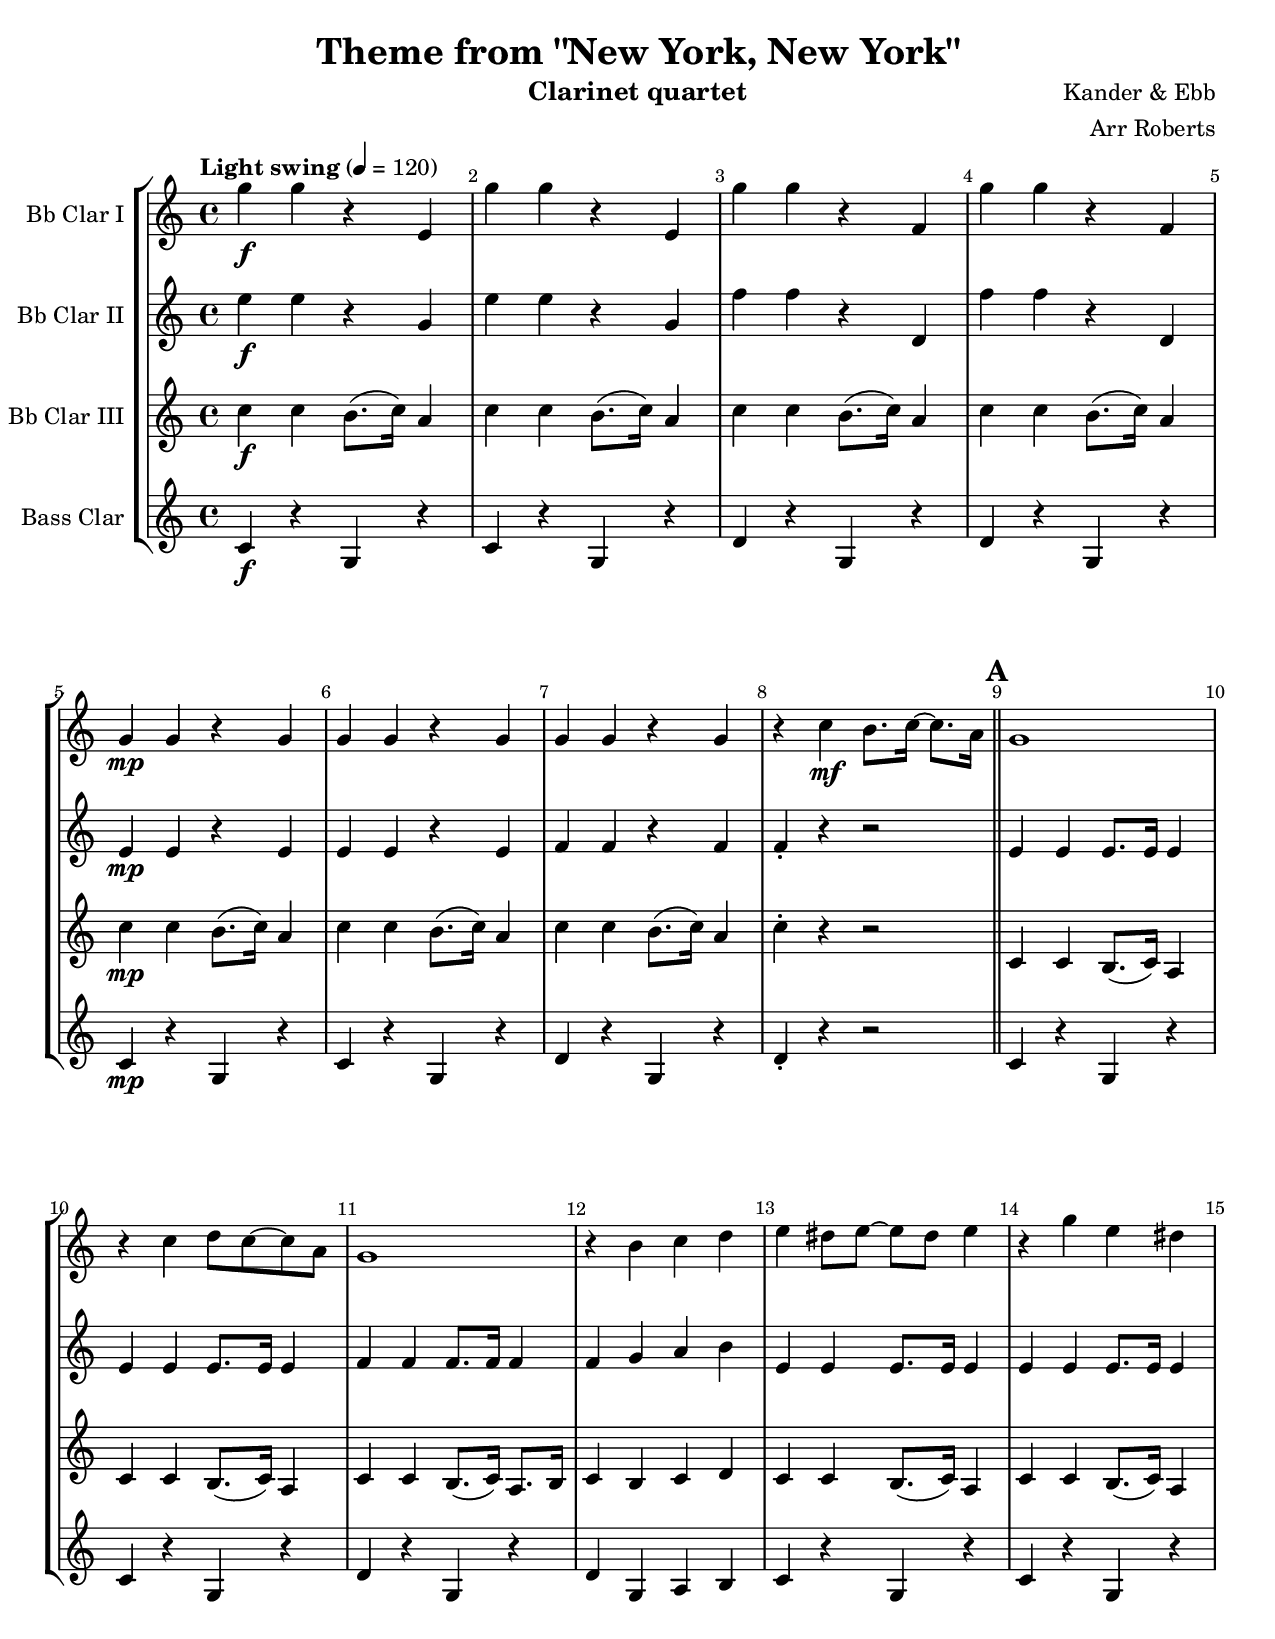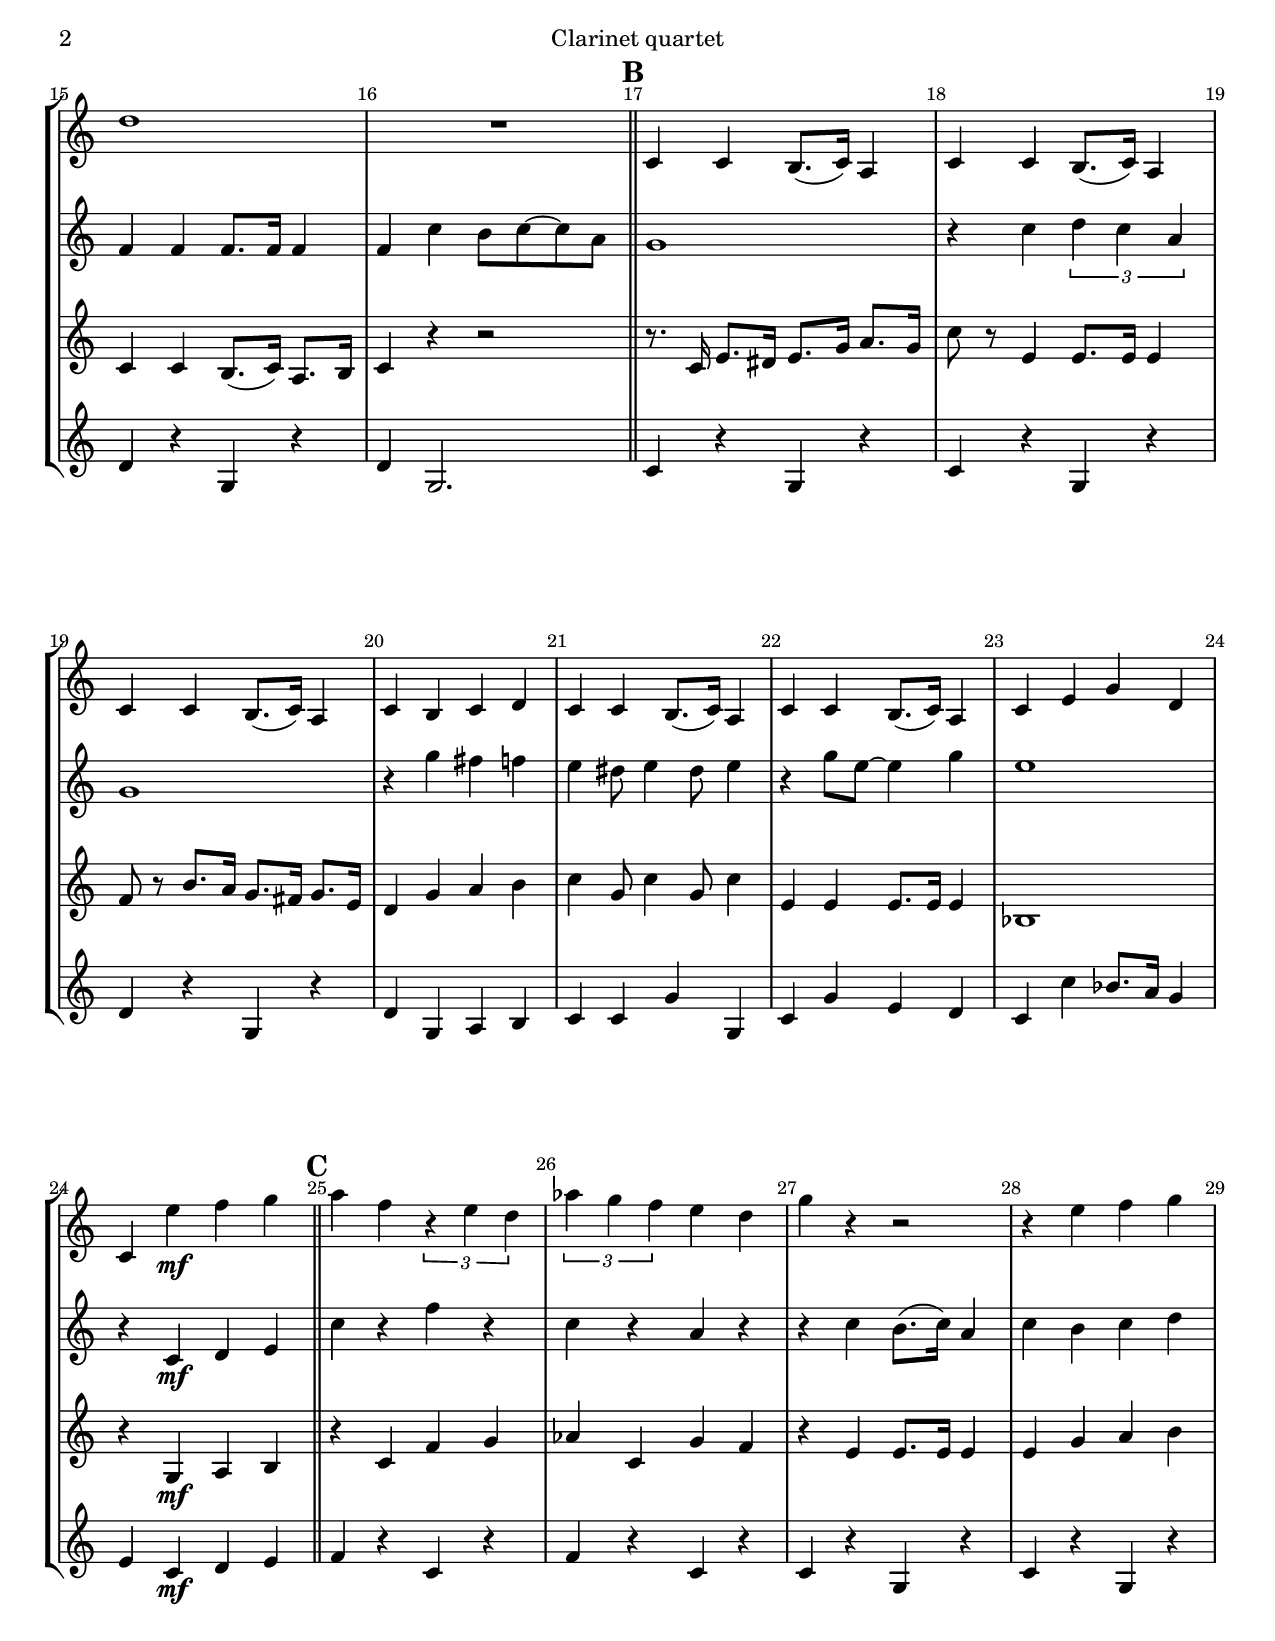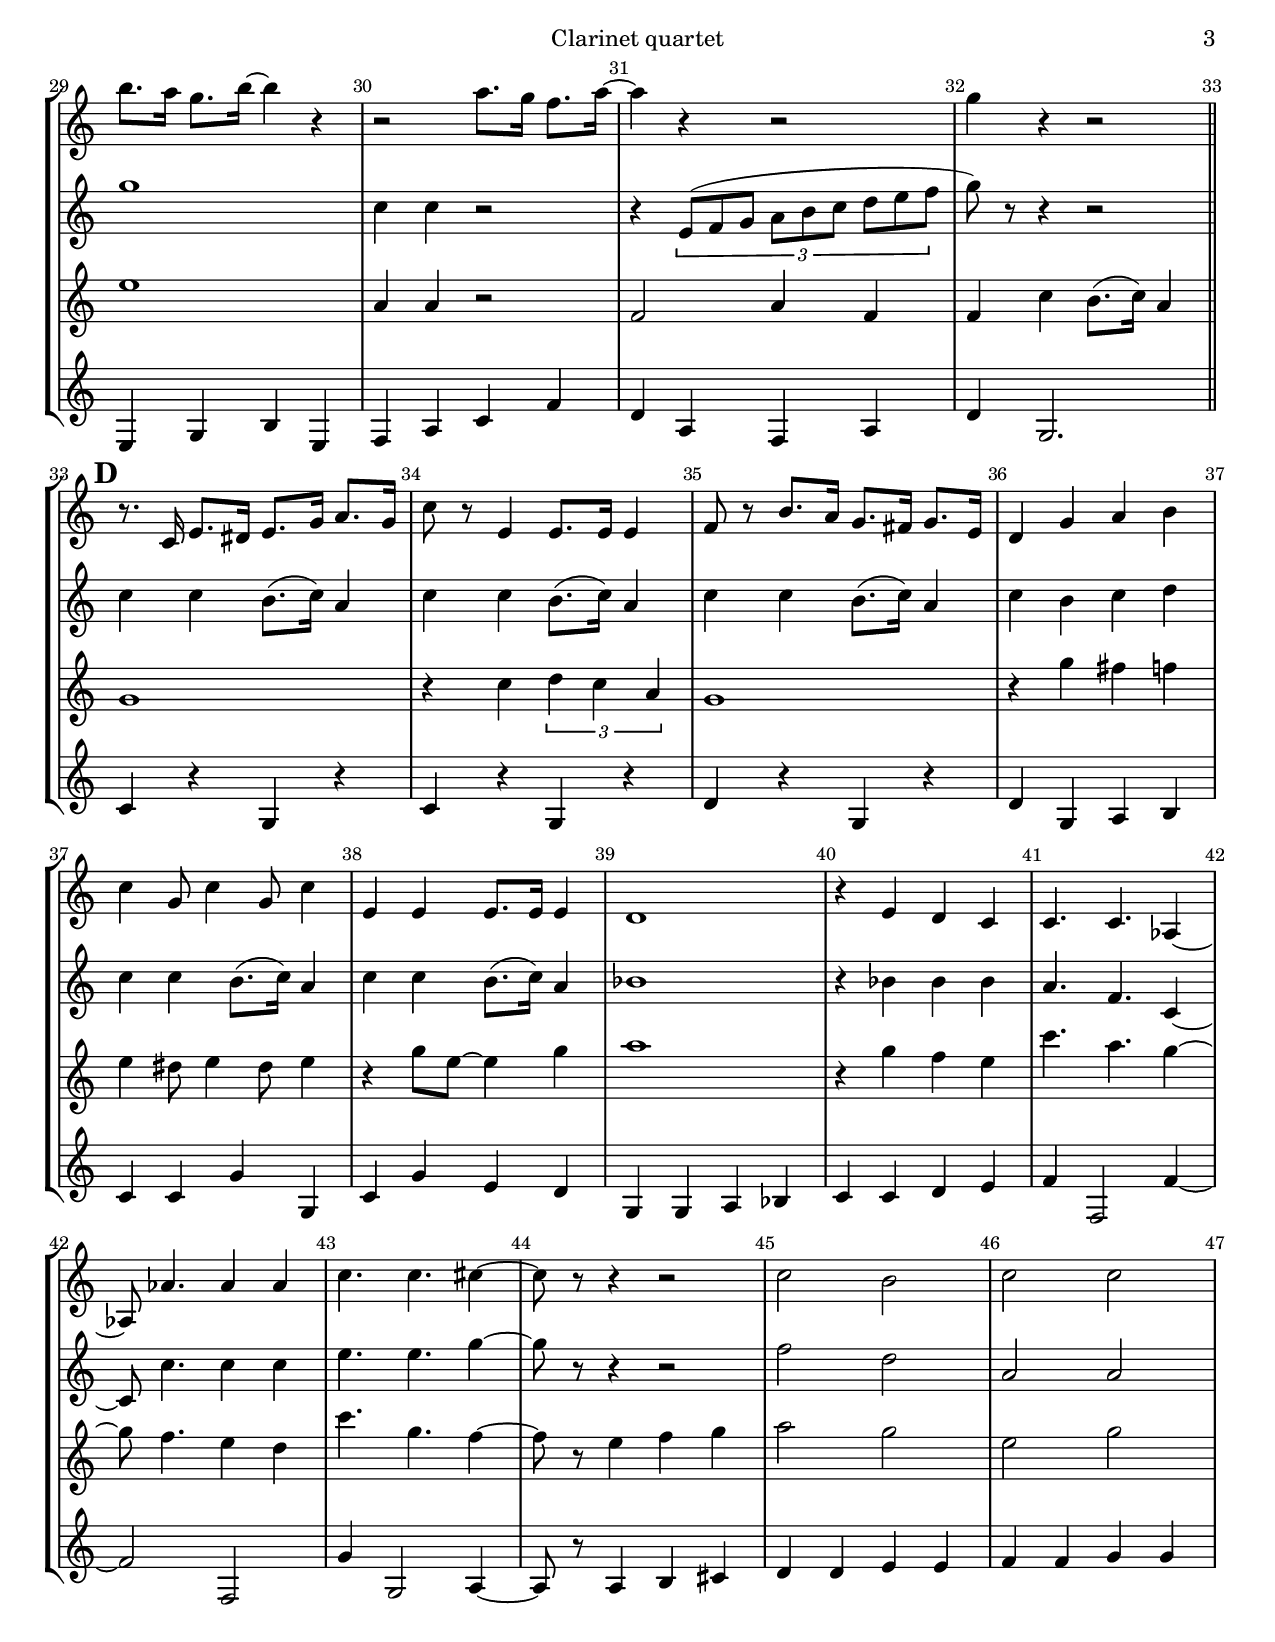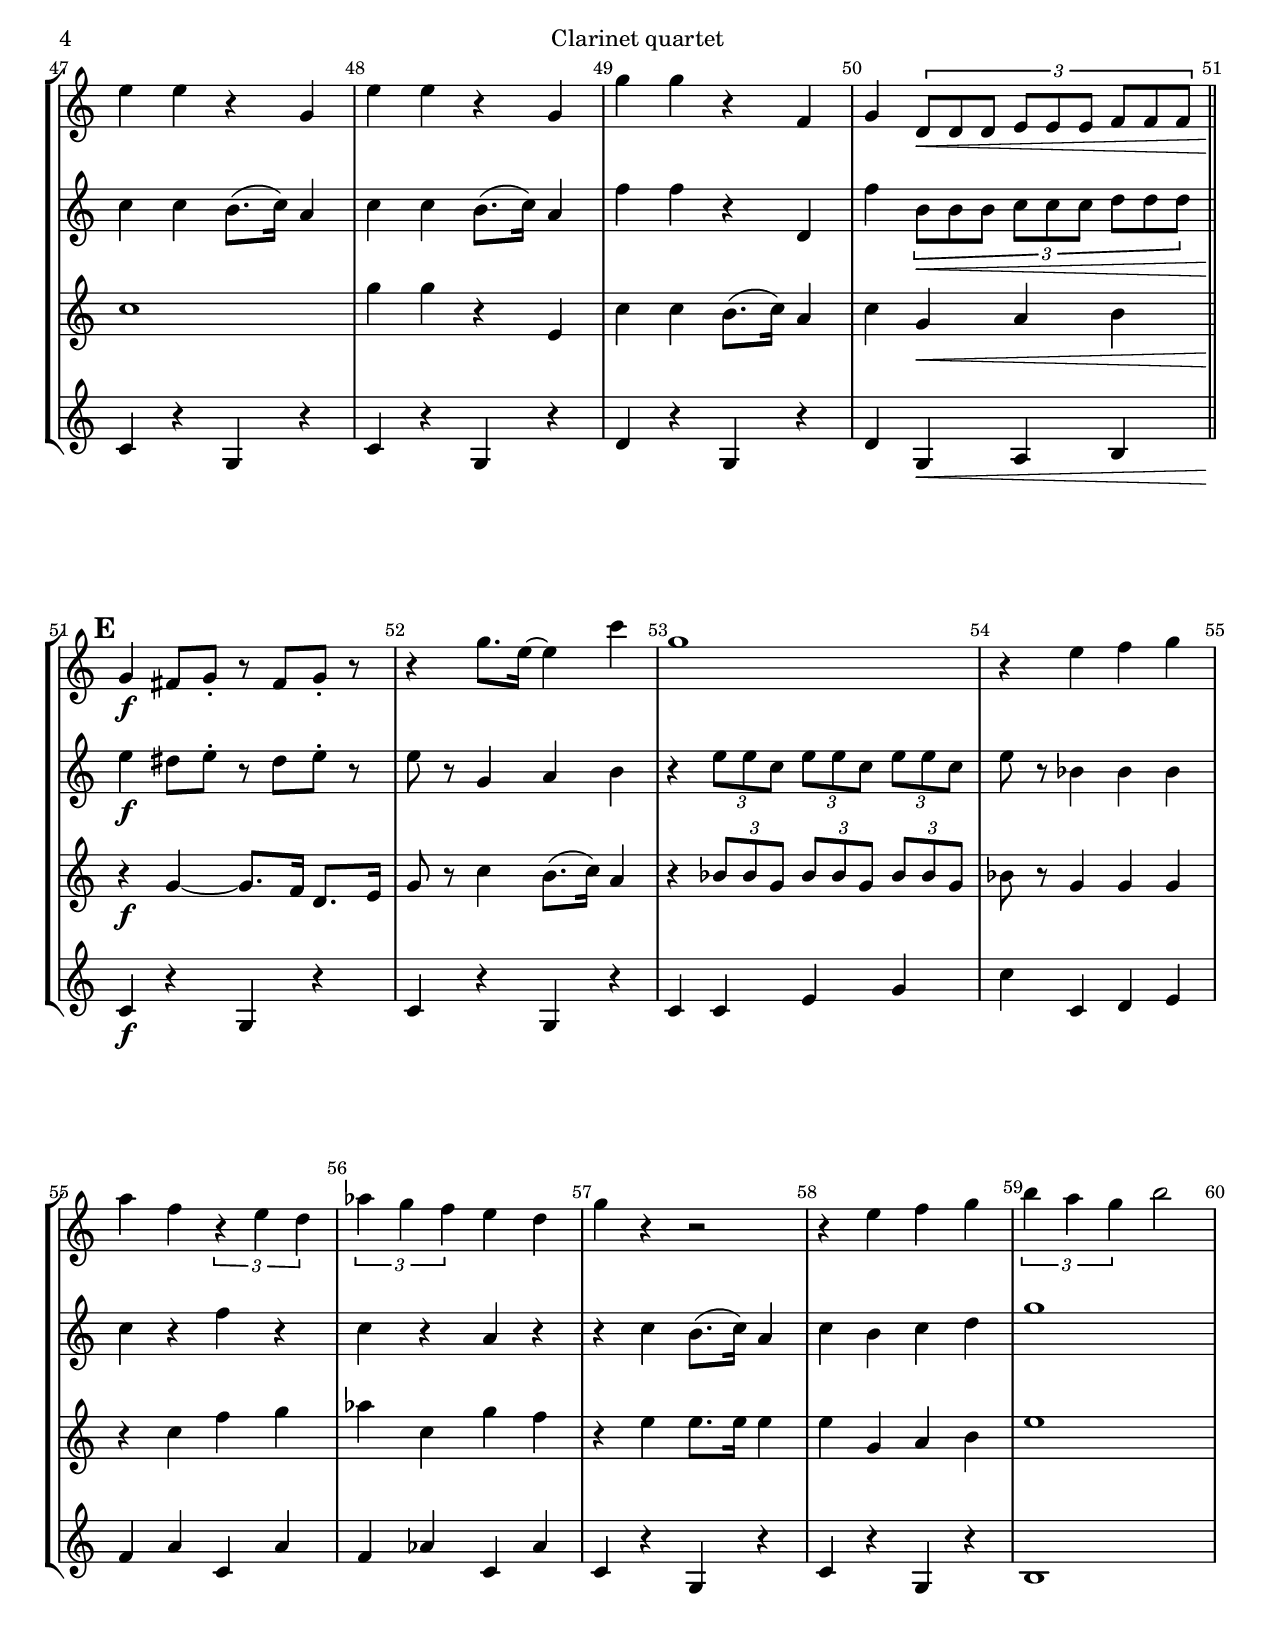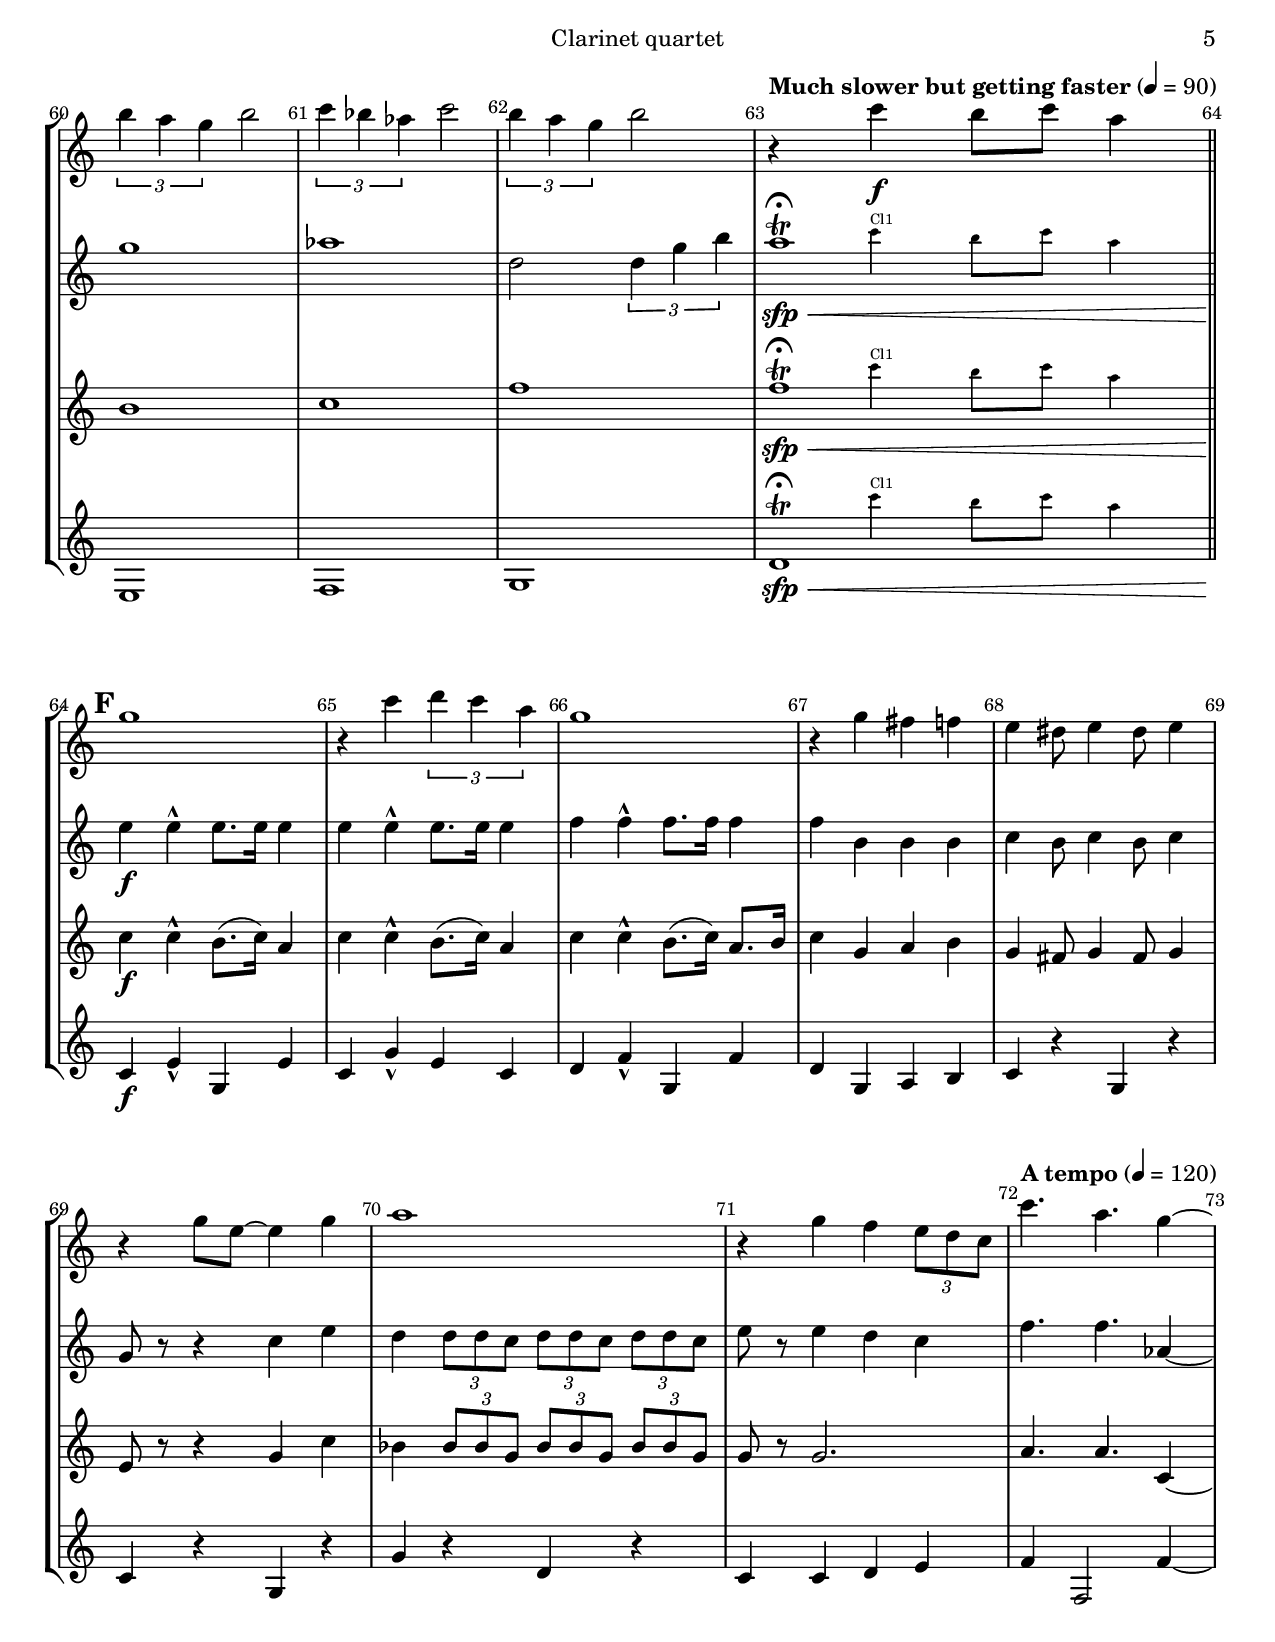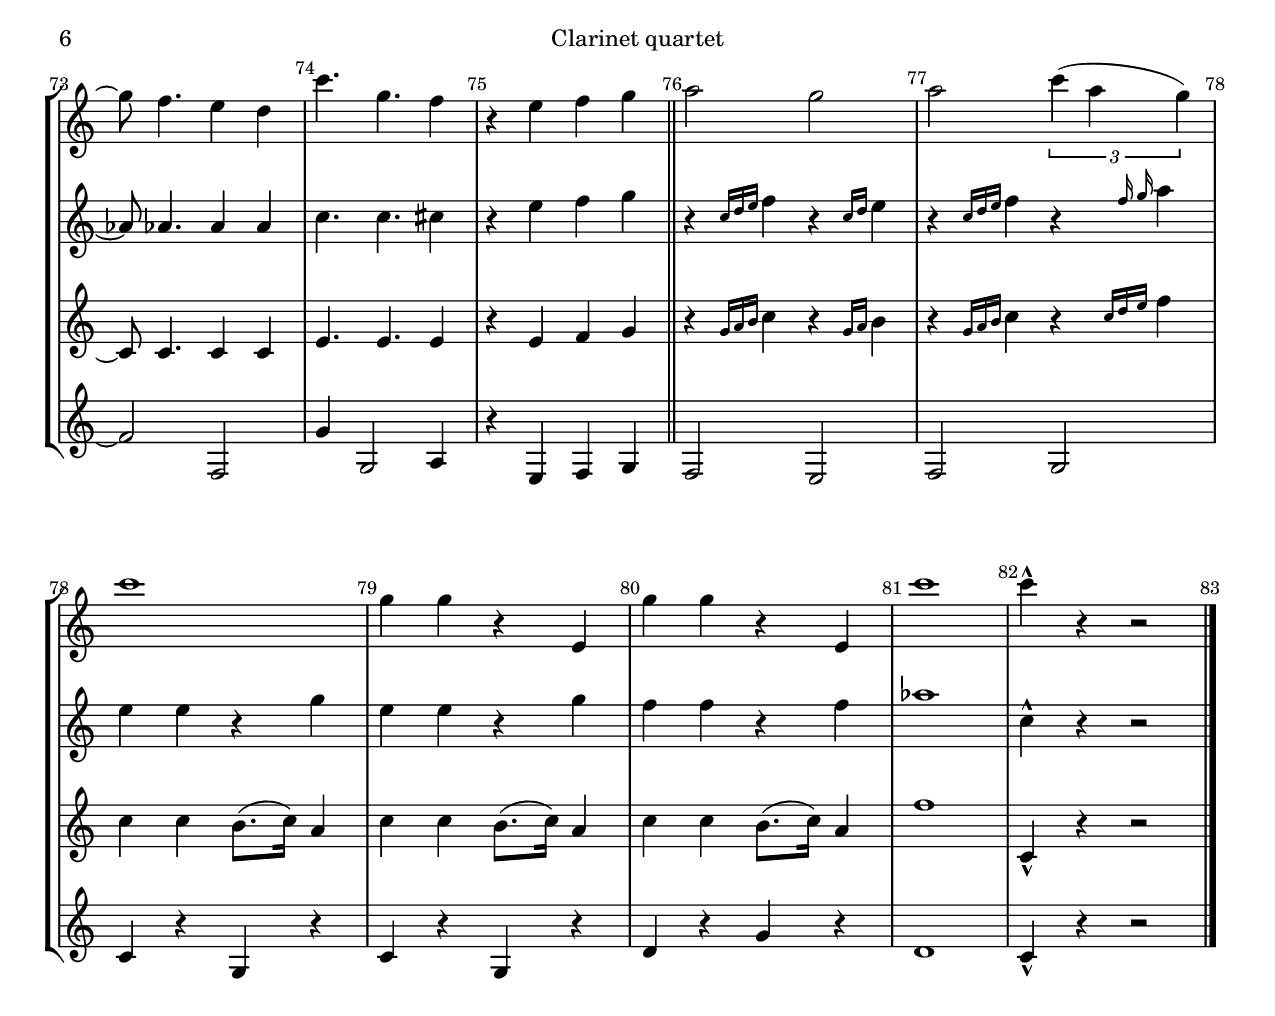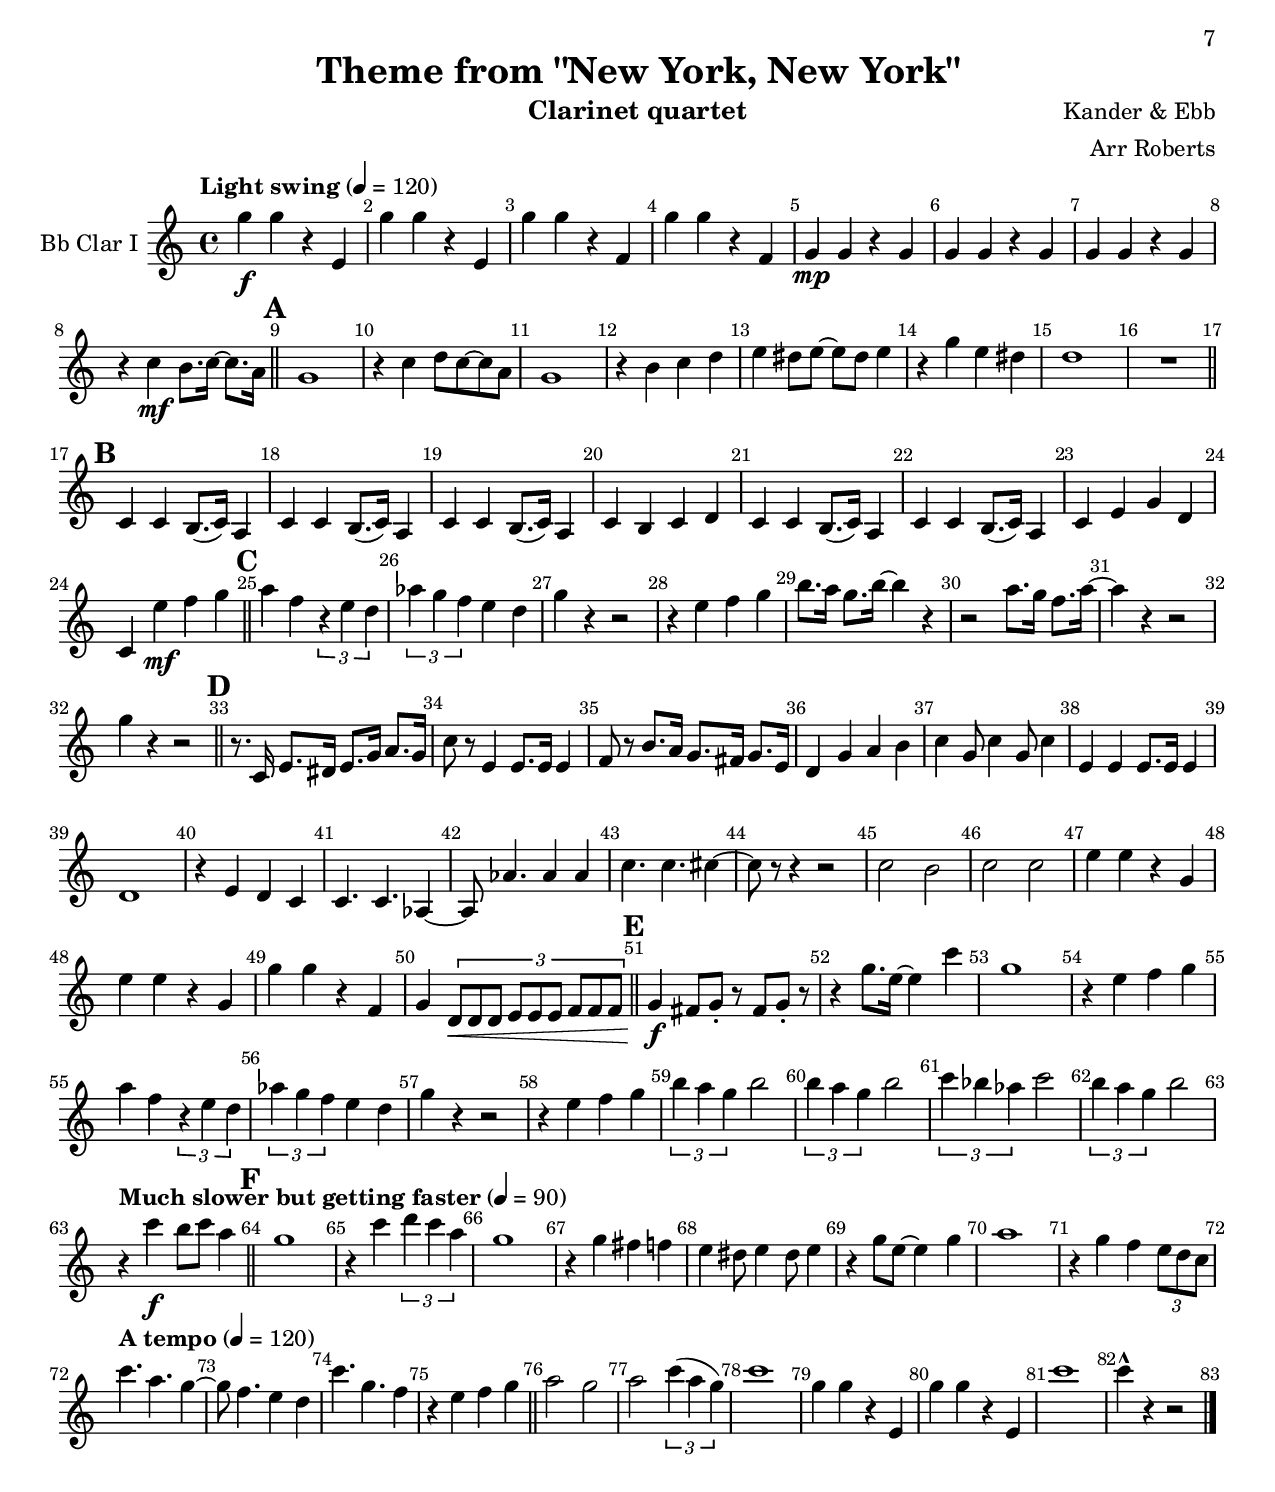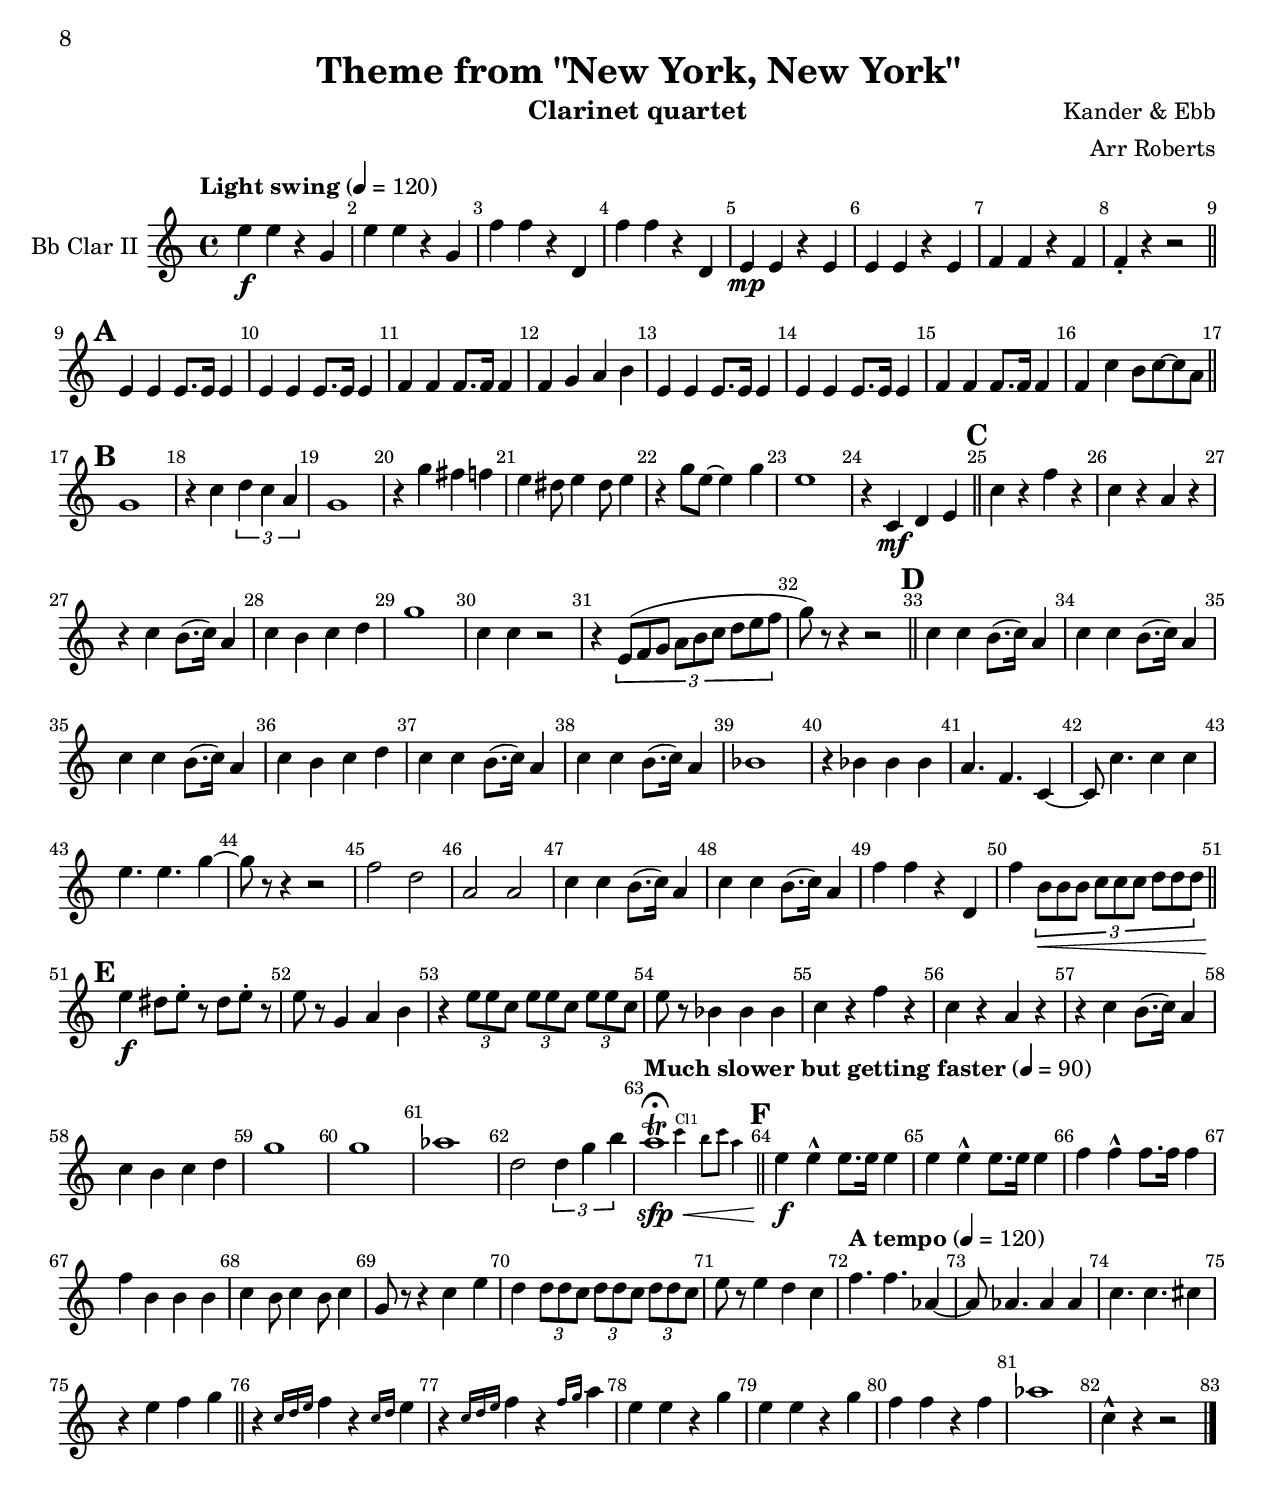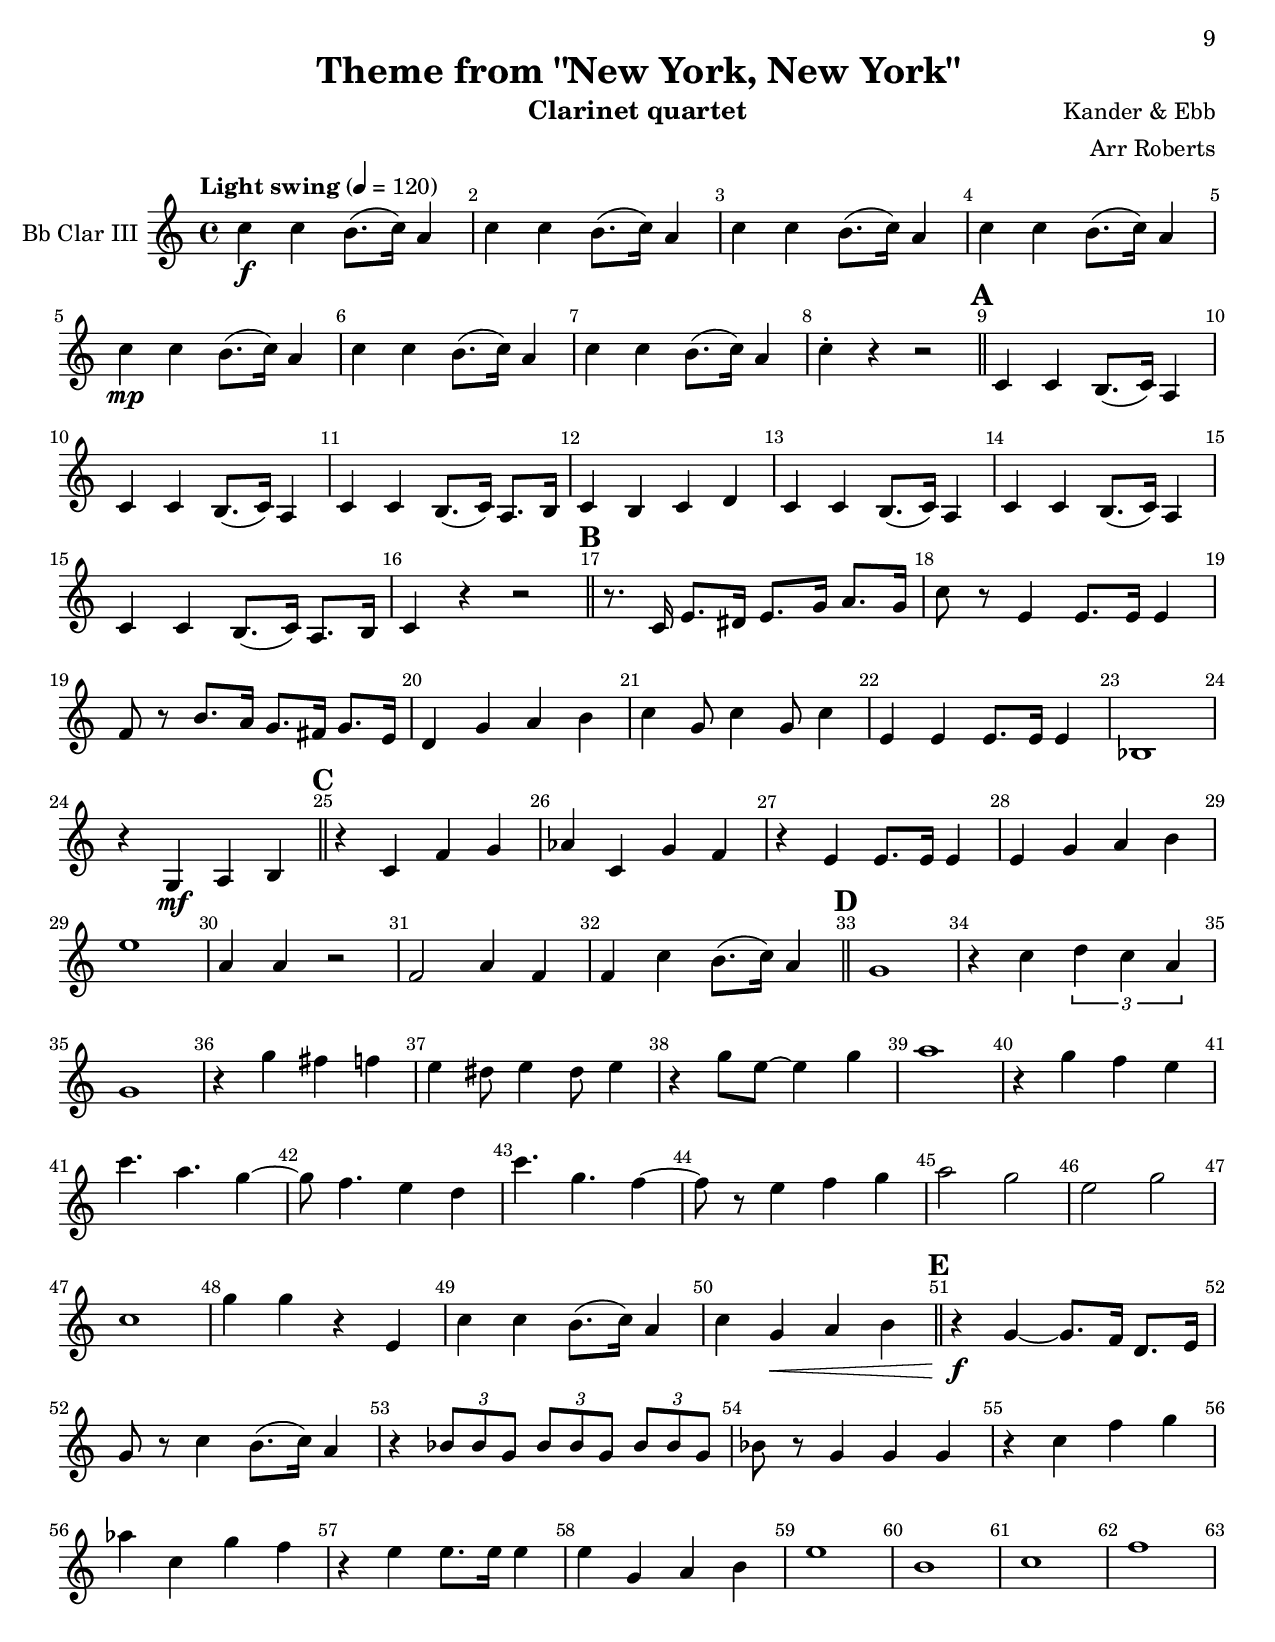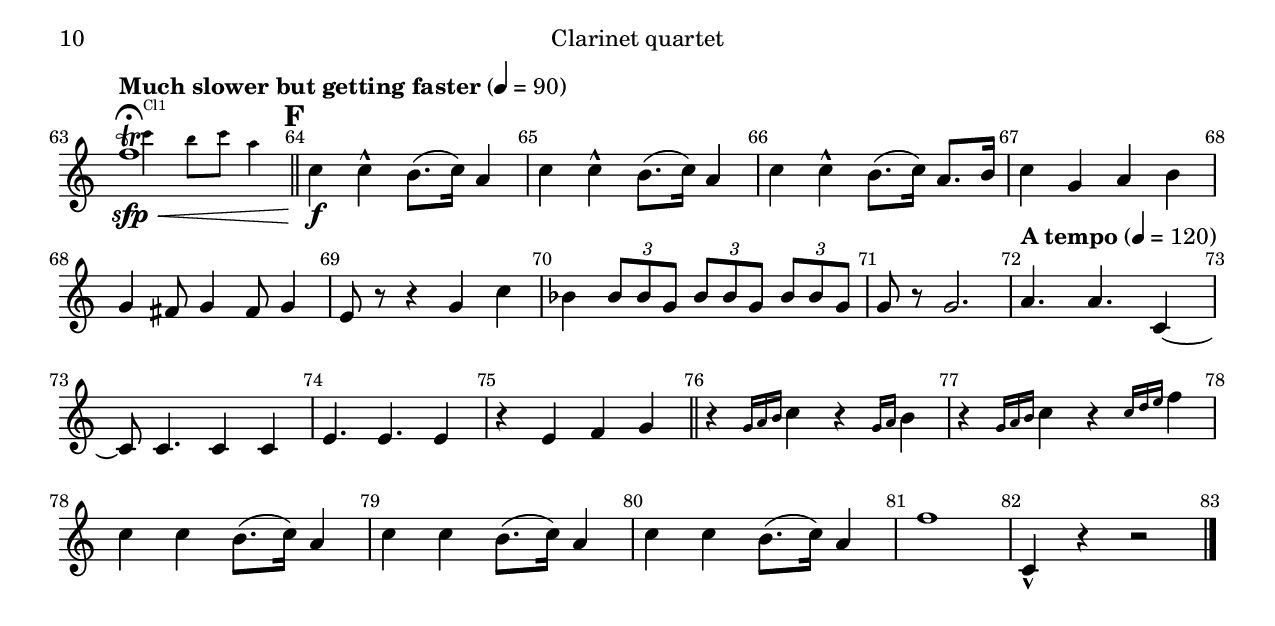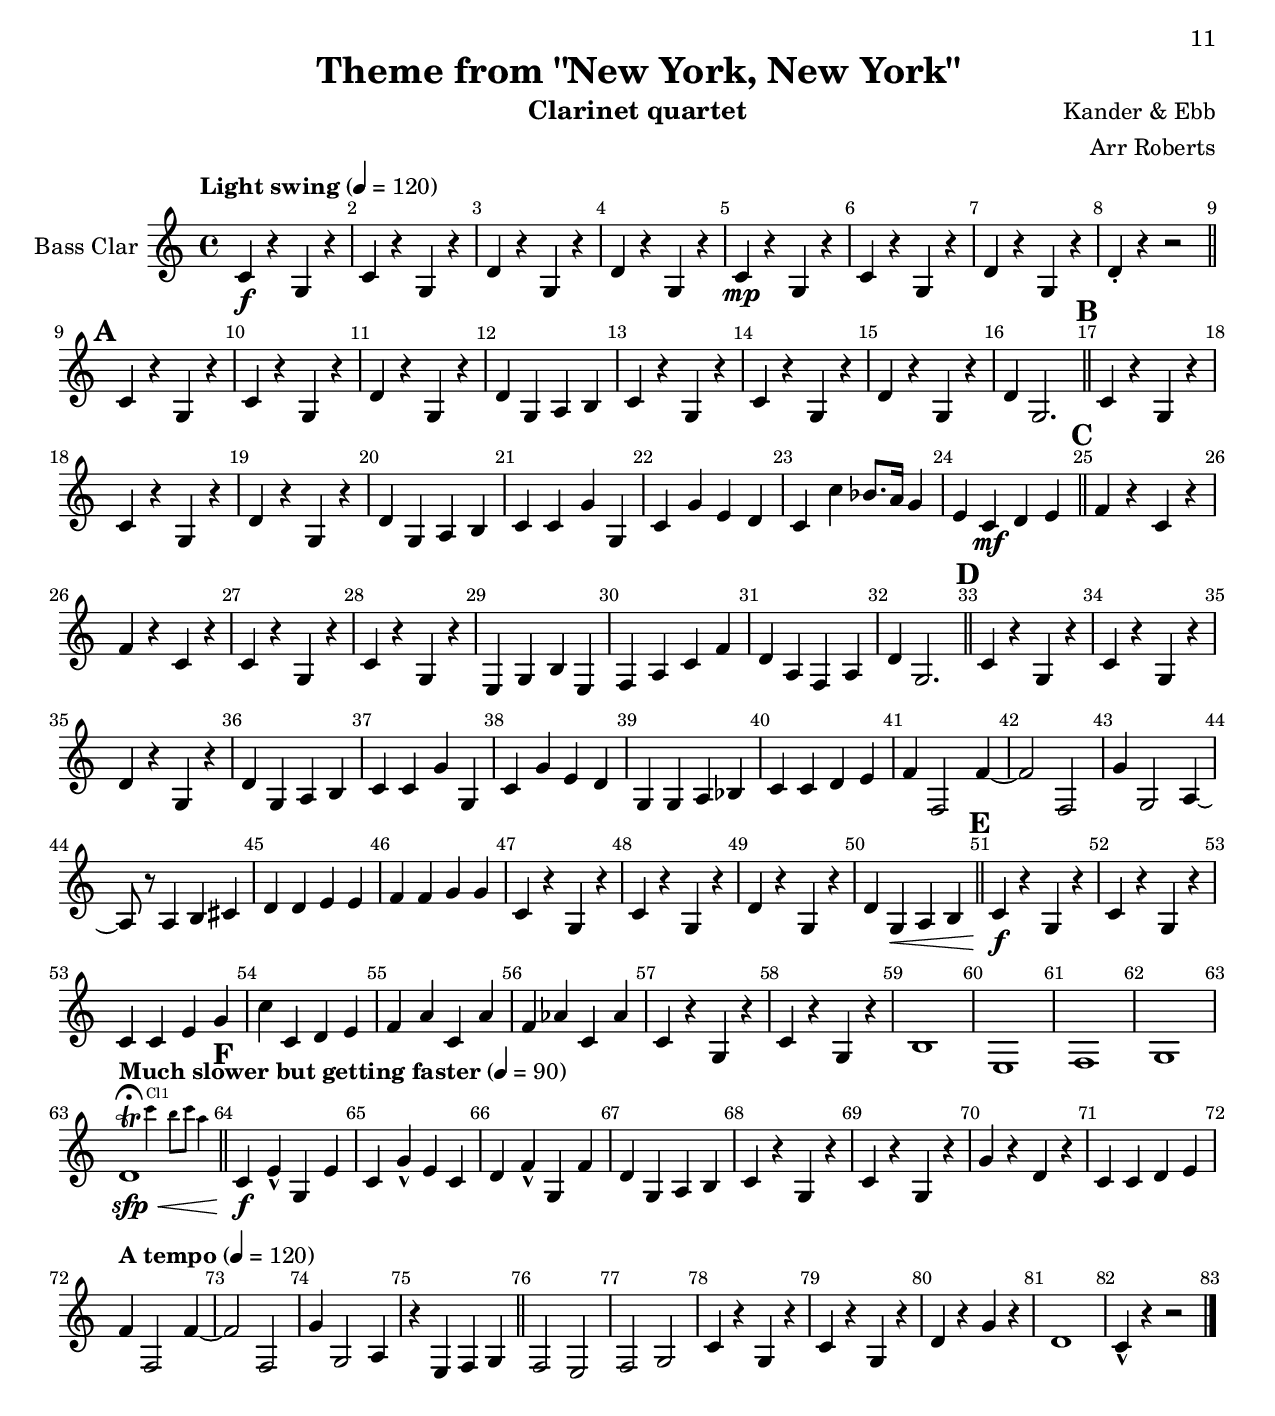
\version "2.16.0"
\include "english.ly"

\paper {
  #(set-paper-size "letter")
}

simile = \markup { \italic simile }
subMp = \markup { sub \dynamic mp }
rall = \markup { \italic rall. }


prefix = {
  \time 4/4
  \tempo "Light swing" 4=120
  \clef treble \key c \major
  \override Score.BarNumber #'break-visibility = #all-visible
  \override Score.BarNumber #'self-alignment-X = #0
  \override Score.BarNumber #'self-alignment-Y = #1
  \override MultiMeasureRest #'expand-limit = #1
  \set Score.markFormatter = #format-mark-box-letters
}

skeleton = {
    s1*8 \bar "||" \mark \default
    s1*8 \bar "||" \mark \default
    s1*8 \bar "||" \mark \default
    s1*8 \bar "||" \mark \default
    s1*18 \bar "||" \mark \default
    s1*12 \tempo "Much slower but getting faster" 4=90 
    s1*1 \bar "||" \mark \default 
    s1*8 \tempo "A tempo" 4=120 
    s1*4 \bar "||"
    s1*7 \bar "|."
}

\parallelMusic  #'(clarA clarB clarC clarBass) {

    g'4\f g r4 e,4 |
    e4\f e r4 g,4 |
    c4\f c b8.( c16) a4 |
    c4\f r g r |

    g'4 g r4 e,4 |
    e'4 e r4 g,4 |
    c4 c b8.( c16) a4 |
    c4 r g r |

    g'4 g r4 f,4 |
    f'4 f r4 d,4 |
    c4 c b8.( c16) a4 |
    d'4 r g, r |

    g'4 g r4 f,4 |
    f'4 f r4 d,4 |
    c4 c b8.( c16) a4 |
    d'4 r g, r |


    g4\mp g r4 g4 |
    e4\mp e r4 e4 |
    c4\mp c b8.( c16) a4 |
    c4\mp r g r |

    g4 g r4 g4 |
    e4 e r4 e4 |
    c4 c b8.( c16) a4 |
    c4 r g r |

    g4 g r4 g4 |
    f4 f r4 f4 |
    c4 c b8.( c16) a4 |
    d'4 r g, r |

    % Start spreading the

    r4 c4\mf b8. c16~c8. a16 |
    f4-. r4 r2 |
    c4-. r4 r2 |
    d'4-. r4 r2 |
   
    % Bar 9 [A] news.

    g1 |
    e4 e4 e8. e16 e4 |
    c,4 c4 b8.( c16) a4 |
    c4 r g r |
   
    r4 c4 d8 c8~ c8 a8 |
    e4 e4 e8. e16 e4 |
    c4 c4 b8.( c16) a4 |
    c4 r g r |

    g1 |
    f4 f4 f8. f16 f4 |
    c4 c4 b8.( c16) a8. b16 |
    d'4 r g, r |

    r4 b c d |
    f4 g a b |
    c4 b c d |
    d'4 g, a b |
   
    e4 ds8 e8~e8 ds8 e4 |
    e,4 e4 e8. e16 e4 |
    c4 c4 b8.( c16) a4 |
    c4 r g r |
   
    r4 g4 e ds |
    e4 e4 e8. e16 e4 |
    c4 c4 b8.( c16) a4 |
    c4 r g r |

    d1 |
    f4 f4 f8. f16 f4 |
    c4 c4 b8.( c16) a8. b16 |
    d'4 r g, r |

    % These vagabond 

    R1        |
    f4 c'4 b8 c8~c8 a8 |
    c4 r4 r2  |
    d'4 g,2.  |

    % shoes.   [B]  bar 17

    c,4 c4 b8.( c16) a4 |
    g1 |
    r8. c16 e8. ds16 e8. g16 a8. g16 |
    c4 r g r |

    % Are longing to stray

    c4 c4 b8.( c16) a4 |
    r4 c4 \times 2/3 { d4 c4 a4 } |
    c8 r8 e,4 e8. e16 e4 |
    c4 r g r |

    c4 c4 b8.( c16) a4 |
    g1 |
    f8 r8 b8. a16 g8. fs16 g8. e16 |
    d'4 r g, r |

    c4 b c d |
    r4 g' fs f |
    d4 g a b |
    d'4 g, a b |

    c4 c4 b8.( c16) a4 |
    e4 ds8 e4 ds8 e4 |
    c4 g8 c4 g8 c4 |
    c4 c g' g, |

    c4 c4 b8.( c16) a4 |
    r4 g8 e8~e4 g4 |
    e,4 e4 e8. e16 e4 |
    c4 g' e d |

    % What chord is this?  I7?  

    c4 e g d | 
    e1 |
    bf1 |
    c4 c' bf8. a16 g4 |

    % I want to 

    c4 e'\mf f g  |
    r4 c,\mf d e  |
    r4 g\mf a b   |
    e4 c\mf d e   |


    % Bar 25 [C] wake up in a 

    a4 f \times 2/3 { r4 e4 d4 } |
    c'4 r f r |
    r4 c f g |
    f4 r c r |

    % city that doesn't 

    \times 2/3 { af'4 g f } e4 d |
    c4 r a r |
    af4 c, g' f |
    f4 r c r |

    % sleep

    g4 r4 r2 |
    r4 c4 b8.( c16) a4 |
    r4 e4 e8. e16 e4 |
    c4 r g r |

    % to find I'm

    r4 e4 f g |
    c4 b c d |
    e4 g a b |
    c4 r g r |

    % iii king of the hill

    b8. a16 g8. b16~b4 r4 |
    g1 |
    e1 |
    e4 g b e, |

    % IV top of the 

    r2 a8. g16 f8. a16~ |
    c,4 c4 r2 |
    a,4 a4 r2 |
    f4 a c f | 

    % ii heap

    a4 r4 r2 |
    r4 \times 2/3 { e,8( f g a b c d e f } |
    f2 a4 f4 |
    d4 a f a |

    % My little town 

    g4 r4 r2      |
    g8) r8 r4 r2  |
    f4 c'4 b8.( c16) a4 |
    d4 g,2.       |

    % blues.   D  bar 33

    r8. c,,16 e8. ds16 e8. g16 a8. g16 |
    c,4 c4 b8.( c16) a4 |
    g1 |
    c4 r g r |

    c8 r8 e,4 e8. e16 e4 |
    c4 c4 b8.( c16) a4 |
    r4 c4 \times 2/3 { d4 c4 a4 } |
    c4 r g r |

    f8 r8 b8. a16 g8. fs16 g8. e16 |
    c4 c4 b8.( c16) a4 |
    g1 |
    d'4 r g, r |

    d4 g a b |
    c4 b c d |
    r4 g' fs f |
    d'4 g, a b |

    c4 g8 c4 g8 c4 |
    c4 c4 b8.( c16) a4 |
    e4 ds8 e4 ds8 e4 |
    c4 c g' g, |

    e,4 e4 e8. e16 e4 |
    c4 c4 b8.( c16) a4 |
    r4 g8 e8~e4 g4 |
    c4 g' e d |

    % v9 York....

    d1 |
    bf1 |
    a1 |
    g,4 g a bf |

    % I7 If I can

    r4 e d c |
    r4 bf bf bf |
    r4 g4 f e |
    c4 c d e |

    % IV make it there 

    c4. c4. af4~ |
    a4. f4. c4~ |
    c'4. a4. g4~ |
    f4 f,2 f'4~ |

    % iv I'll make it

    af8 af'4. af4 af |
    c8 c'4. c4 c |
    g8 f4. e4 d |
    f2 f,2 |

    % I Anywhere

    c4. c4. cs4~ |
    e4. e4. g4~ |
    c'4. g4. f4~ |
    g'4 g,2 a4~ |

    % VI7 It's up to 

    cs8 r8 r4 r2 |
    g8 r8 r4 r2 |
    f8 r8 e4 f g |
    a8 r8 a4 b cs |

    % ii V you New

    c2 b2 |
    f2 d2 |
    a2 g2 |
    d4 d4 e4 e4 |

    % vi7 v9 York New

    c2 c2 |
    a2 a2 |
    e2 g2 |
    f4 f4 g4 g4 |

    % I York

    e4 e r4 g,4 |
    c4 c b8.( c16) a4 |
    c,1 |
    c,4 r g r |

    e'4 e r4 g,4 |
    c4 c b8.( c16) a4 |
    g'4 g r4 e,4 |
    c4 r g r |

    g'4 g r4 f,4 |
    f'4 f r4 d,4 |
    c'4 c b8.( c16) a4 |
    d'4 r g, r |

    g4  \times 2/3 { d8\<  d d e e e f f f } |
    f'4 \times 2/3 { b,8\< b b c c c d d d } |
    c4 g\< a b   |
    d'4 g,\< a b |

    % Bar 51 [E] 

    g4\!\f fs8 g-. r fs g-. r |
    e4\!\f ds8 e-. r ds e-. r |
    r4\!\f g4~g8. f16 d8. e16 |
    c4\!\f r g r |

    % in old  New

    r4 g'8. e16~e4 c'4 |
    e8 r8 g,4 a b |
    g8 r8 c4 b8.( c16) a4 |
    c4 r g r |

    % I7 york

    g1 |
    r4 \times 2/3 { e8 e c } \times 2/3 { e8 e c } \times 2/3 { e8 e c } |
    r4 \times 2/3 { bf8 bf g } \times 2/3 { bf8 bf g } \times 2/3 { bf8 bf g } |
    c4 c e g | 

    % I7 to IV   I wanna

    r4 e f g |
    e8 r8 bf4 bf bf |
    bf8 r8 g4 g g |
    c4 c, d e |

    % IV Wake up in a 

    a4 f \times 2/3 { r4 e4 d4 } |
    c4 r f r |
    r4 c f g |
    f4 a c, a' |

    % city that doesn't 

    \times 2/3 { af'4 g f } e4 d |
    c4 r a r |
    af4 c, g' f |
    f4 af c, af' |

    % sleep

    g4 r4 r2 |
    r4 c4 b8.( c16) a4 |
    r4 e4 e8. e16 e4 |
    c,4 r g r |

    % to find I'm

    r4 e4 f g |
    c4 b c d |
    e4 g, a b |
    c4 r g r |

    % iii king of the hill

    \times 2/3 { b4 a g } b2 |
    g1 |
    e1 |
    b1 |

    % iii top of the heap

    \times 2/3 { b4 a g } b2 |
    g1 |
    b1 |
    e,1 |

    % iv  A number one

    \times 2/3 { c4 bf af } c2 |
    af1 |
    c1 |
    f1 |

    % V   cream of the crop

    \times 2/3 { b4 a g } b2  |
    d,2 \times 2/3 { d4 g b } |
    f1        |
    g1        |

    % ii7  HOLD  These little town

    r4 c4\f b8 c8 a4  |
    << { a1\trill\sfp\fermata\< } \new CueVoice { s4 c4^"Cl1" b8 c8 a4 } >> |
    << { f1\trill\sfp\fermata\< } \new CueVoice { s4 c'4^"Cl1" b8 c8 a4 } >> |
    << { d'1\trill\sfp\fermata\<} \new CueVoice { s4 c''4^"Cl1" b8 c8 a4 } >> |

    % Bar 64 [F]   blues

    g1 |
    e4\!\f e-^ e8. e16 e4 |
    c,4\!\f c-^ b8.( c16) a4 |
    c,,4\!\f e-^ g, e' |

    % are melting away |

    r4 c4 \times 2/3 { d4 c a } |
    e4 e-^ e8. e16 e4 |
    c4 c-^ b8.( c16) a4 |
    c4 g'-^ e c | 

    g1 |
    f4 f-^ f8. f16 f4 |
    c4 c-^ b8.( c16) a8. b16 |
    d4 f-^ g, f' |

    % I'll make a 

    r4 g fs f |
    f4 b, b b |
    c4 g a b |
    d4 g, a b |

    % brand new start of it

    e4 ds8 e4 ds8 e4 |
    c4 b8 c4 b8 c4 |
    g4 fs8 g4 fs8 g4 |
    c4 r g r |

    % in old New

    r4 g8 e8~e4 g4 |
    g8 r8 r4 c4 e4 |
    e8 r8 r4 g4 c4 |
    c4 r g r |

    % v7  York

    a1 |
    d4 \times 2/3 { d8 d c } \times 2/3 { d d c } \times 2/3 { d d c }  |
    bf4 \times 2/3 { bf8 bf g } \times 2/3 { bf bf g } \times 2/3 { bf bf g }  |
    g'4 r d r |

    % if I can

    r4 g f \times 2/3 { e8 d c } |
    e8 r8 e4 d c  |
    g8 r8 g2.     |
    c4 c d e     |

    % IV to iv   make it there

    c'4. a4. g4~ |
    f4. f4. af,4~ |
    a4. a4. c,4~ |
    f4 f,2 f'4~ |

    % iv I'll make it

    g8 f4. e4 d |
    af8 af4. af4 af |
    c8 c4. c4 c |
    f2 f,2 |

    % I to vi7  Anywhere

    c'4. g4. f4 |
    c4. c4. cs4 |
    e4. e4. e4 |
    g'4 g,2 a4 |

    % (a tempo) it's up to 

    r4 e f g |
    r4 e f g |
    r4 e f g |
    r4 e f g |

    % 76 || you New

    a2 g2 |
    r4 \grace { c,16 d e } f4 r \grace { c16 d} e4 |
    r4 \grace { g16 a b } c4 r \grace { g16 a } b4 |
    f2 e2 |

    % York New

    a2 \times 2/3 { c4( a g) } | 
    r4 \grace { c16 d e } f4 r \grace { f16 g } a4 |
    r4 \grace { g16 a b } c4 r \grace { c16 d e } f4 |
    f2 g2 | 

    % York

    c1 |
    e4 e r4 g4 |
    c4 c b8.( c16) a4 |
    c4 r g r |

    % outro

    g4 g r4 e,4 |
    e4 e r4 g4 |
    c4 c b8.( c16) a4 |
    c4 r g r |

    % outro

    g'4 g r4 e,4 |
    f4 f r4 f4 |
    c4 c b8.( c16) a4 |
    d'4 r g r |

    % ii dim ? outro  
    
    c''1 |
    af1 |
    f'1 |
    d1 |
    
    % chunk

    c4-^ r4 r2 |
    c,4-^ r4 r2 |
    c,4-^ r4 r2 |
    c4-^ r4 r2 |
}



\header {
  title = "Theme from \"New York, New York\""
  instrument = "Clarinet quartet"
  composer = "Kander & Ebb"
  arranger = "Arr Roberts"
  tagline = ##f
}



%
% Define the parts.
%

% Clarinet I

clarI = {
  \set Staff.instrumentName = #"Bb Clar I "
  \set Staff.midiInstrument = #"clarinet"

  \prefix
  << \skeleton \relative c'' \clarA >>
}

% Clarinet II

clarII = {
  \set Staff.instrumentName = #"Bb Clar II "
  \set Staff.midiInstrument = #"clarinet"

  \prefix
  << \skeleton  \relative c'' \clarB >>
}

% Clarinet III

clarIII = {
  \set Staff.instrumentName = #"Bb Clar III "
  \set Staff.midiInstrument = #"clarinet"

  \prefix
  << \skeleton  \relative c'' \clarC >>
}

% Bass Clarinet

bassClar = {
  \set Staff.instrumentName = #"Bass Clar "
  \set Staff.midiInstrument = #"clarinet"

  \prefix
  << \skeleton  \relative c' \clarBass >>
}


%
% Put them all together.
%

parts = {
  <<
     \tag #'clr1  \new Staff  \transpose c  c  \clarI
     \tag #'clr2  \new Staff  \transpose c  c  \clarII
     \tag #'clr3  \new Staff  \transpose c  c  \clarIII
     \tag #'bass  \new Staff  \transpose c  c  \bassClar
  >>
}


%
% Define the things that print.
%

\score {
  % Do I need << >> around this line?
  \context StaffGroup = "quartet" \parts 
  \midi { 
    \context { 
      \Score tempoWholesPerMinute = #(ly:make-moment 160 8) 
    }
  }
  \layout { }
}

\bookpart { \score { \keepWithTag #'clr1 \parts } }
\bookpart { \score { \keepWithTag #'clr2 \parts } }
\bookpart { \score { \keepWithTag #'clr3 \parts } }
\bookpart { \score { \keepWithTag #'bass \parts } }

